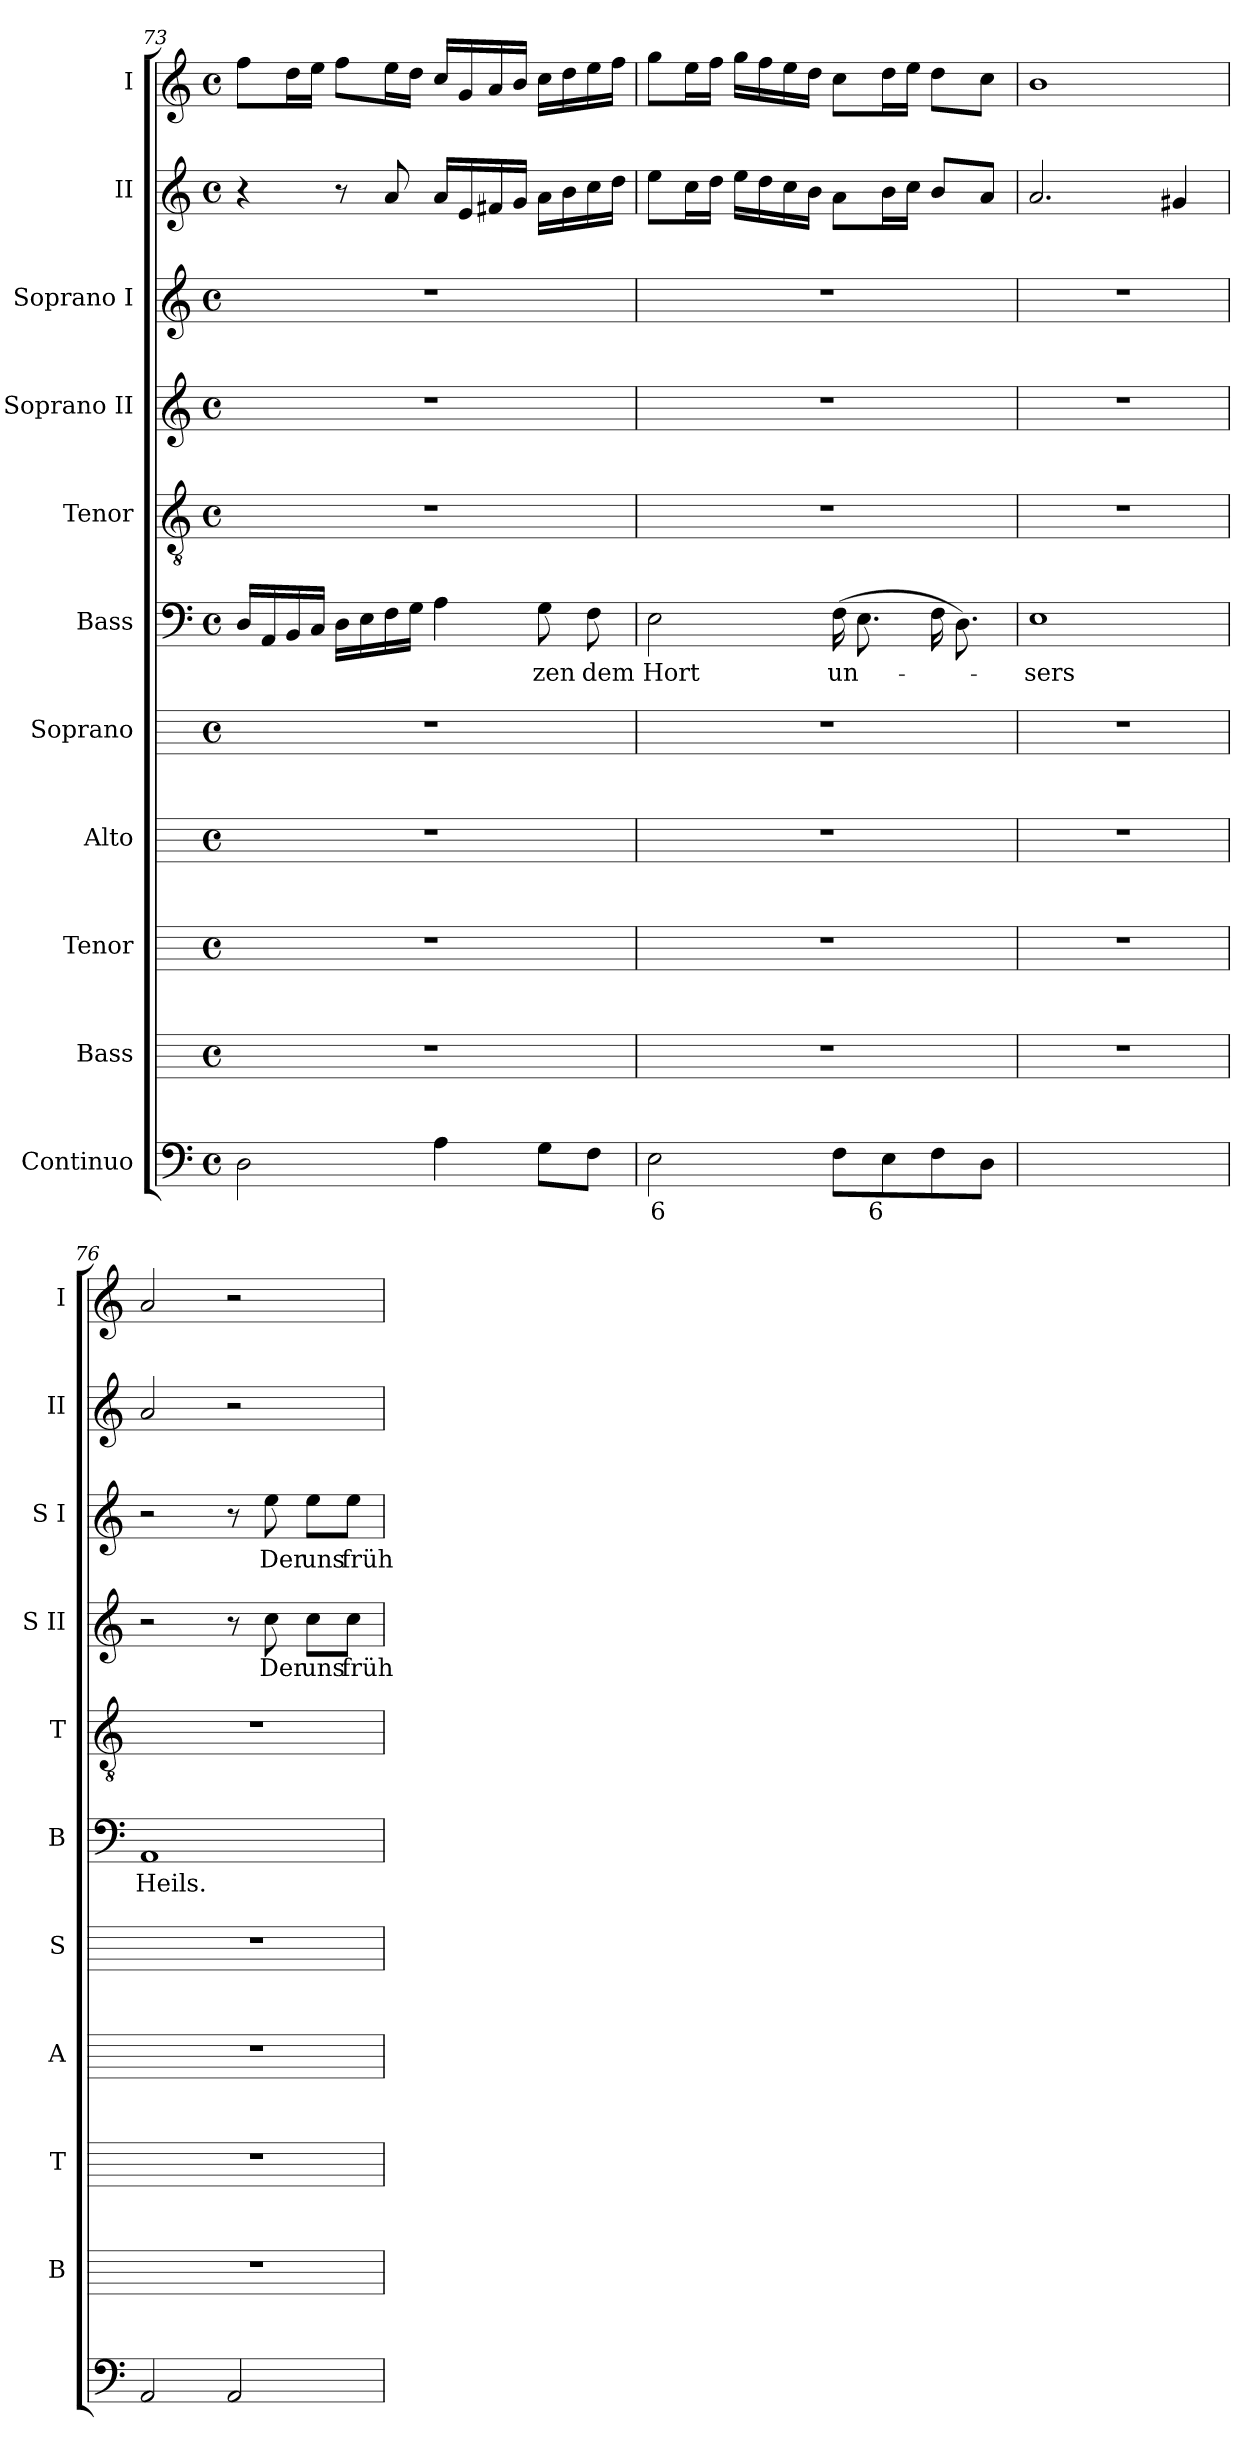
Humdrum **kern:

**kern	**text	**kern	**kern	**kern	**kern	**kern	**text	**kern	**kern	**text	**kern	**text	**kern	**kern
*part11	*part11	*part10	*part9	*part8	*part7	*part6	*part6	*part5	*part4	*part4	*part3	*part3	*part2	*part1
*staff11	*staff11	*staff10	*staff9	*staff8	*staff7	*staff6	*staff6	*staff5	*staff4	*staff4	*staff3	*staff3	*staff2	*staff1
*I"Continuo	*	*I"Bass	*I"Tenor	*I"Alto	*I"Soprano	*I"Bass	*	*I"Tenor	*I"Soprano II	*	*I"Soprano I	*	*I"II	*I"I
*	*	*I'B	*I'T	*I'A	*I'S	*I'B	*	*I'T	*I'S II	*	*I'S I	*	*I'II	*I'I
*clefF4	*	*	*	*	*	*clefF4	*	*clefGv2	*clefG2	*	*clefG2	*	*clefG2	*clefG2
*	*	*ITrd4c7	*ITrd4c7	*ITrd4c7	*ITrd4c7	*	*	*	*	*	*	*	*	*
*k[]	*	*	*	*	*	*k[]	*	*k[]	*k[]	*	*k[]	*	*k[]	*k[]
*C:	*	*	*	*	*	*C:	*	*C:	*C:	*	*C:	*	*C:	*C:
*M4/4	*	*M4/4	*M4/4	*M4/4	*M4/4	*M4/4	*	*M4/4	*M4/4	*	*M4/4	*	*M4/4	*M4/4
*met(c)	*	*met(c)	*met(c)	*met(c)	*met(c)	*met(c)	*	*met(c)	*met(c)	*	*met(c)	*	*met(c)	*met(c)
=73	=73	=73	=73	=73	=73	=73	=73	=73	=73	=73	=73	=73	=73	=73
2D	.	1r	1r	1r	1r	16DLL	.	1r	1r	.	1r	.	4r	8ffL
.	.	.	.	.	.	16AA	.	.	.	.	.	.	.	.
.	.	.	.	.	.	16BB	.	.	.	.	.	.	.	16ddL
.	.	.	.	.	.	16CJJ	.	.	.	.	.	.	.	16eeJJ
.	.	.	.	.	.	16DLL	.	.	.	.	.	.	8r	8ffL
.	.	.	.	.	.	16E	.	.	.	.	.	.	.	.
.	.	.	.	.	.	16F	.	.	.	.	.	.	8a	16eeL
.	.	.	.	.	.	16GJJ	.	.	.	.	.	.	.	16ddJJ
4A	.	.	.	.	.	4A	.	.	.	.	.	.	16aLL	16ccLL
.	.	.	.	.	.	.	.	.	.	.	.	.	16e	16g
.	.	.	.	.	.	.	.	.	.	.	.	.	16f#X	16a
.	.	.	.	.	.	.	.	.	.	.	.	.	16gJJ	16bJJ
!	!	!	!	!	!	!	!LO:LY:b	!	!	!	!	!	!	!
8GL	.	.	.	.	.	8G	zen	.	.	.	.	.	16aLL	16ccLL
.	.	.	.	.	.	.	.	.	.	.	.	.	16b	16dd
!	!	!	!	!	!	!	!LO:LY:b	!	!	!	!	!	!	!
8FJ	.	.	.	.	.	8F	dem	.	.	.	.	.	16cc	16ee
.	.	.	.	.	.	.	.	.	.	.	.	.	16ddJJ	16ffJJ
=74	=74	=74	=74	=74	=74	=74	=74	=74	=74	=74	=74	=74	=74	=74
!	!LO:LY:b	!	!	!	!	!	!LO:LY:b	!	!	!	!	!	!	!
2E	6	1r	1r	1r	1r	2E	Hort	1r	1r	.	1r	.	8eeL	8ggL
.	.	.	.	.	.	.	.	.	.	.	.	.	16ccL	16eeL
.	.	.	.	.	.	.	.	.	.	.	.	.	16ddJJ	16ffJJ
.	.	.	.	.	.	.	.	.	.	.	.	.	16eeLL	16ggLL
.	.	.	.	.	.	.	.	.	.	.	.	.	16dd	16ff
.	.	.	.	.	.	.	.	.	.	.	.	.	16cc	16ee
.	.	.	.	.	.	.	.	.	.	.	.	.	16bJJ	16ddJJ
!	!	!	!	!	!	!	!LO:LY:b	!	!	!	!	!	!	!
8FL	.	.	.	.	.	(>16FLL	un-	.	.	.	.	.	8aL	8ccL
.	.	.	.	.	.	8.EJ	.	.	.	.	.	.	.	.
!	!LO:LY:b	!	!	!	!	!	!	!	!	!	!	!	!	!
8E	6	.	.	.	.	.	.	.	.	.	.	.	16bL	16ddL
.	.	.	.	.	.	.	.	.	.	.	.	.	16ccJJ	16eeJJ
8F	.	.	.	.	.	16FLL	.	.	.	.	.	.	8bL	8ddL
.	.	.	.	.	.	8.DJ)	.	.	.	.	.	.	.	.
8DJ	.	.	.	.	.	.	.	.	.	.	.	.	8aJ	8ccJ
=75	=75	=75	=75	=75	=75	=75	=75	=75	=75	=75	=75	=75	=75	=75
!	!LO:LY:b	!	!	!	!	!	!LO:LY:b	!	!	!	!	!	!	!
[2Eyy	4	1r	1r	1r	1r	1E	sers	1r	1r	.	1r	.	2.a	1b
2Eyy]	.	.	.	.	.	.	.	.	.	.	.	.	.	.
.	.	.	.	.	.	.	.	.	.	.	.	.	4g#X	.
=76	=76	=76	=76	=76	=76	=76	=76	=76	=76	=76	=76	=76	=76	=76
!	!	!	!	!	!	!	!LO:LY:b	!	!	!	!	!	!	!
2AA	.	1r	1r	1r	1r	1AA	Heils.	1r	2r	.	2r	.	2a	2a
2AA	.	.	.	.	.	.	.	.	8r	.	8r	.	2r	2r
!	!	!	!	!	!	!	!	!	!	!LO:LY:b	!	!LO:LY:b	!	!
.	.	.	.	.	.	.	.	.	8cc	Der	8ee	Der	.	.
!	!	!	!	!	!	!	!	!	!	!LO:LY:b	!	!LO:LY:b	!	!
.	.	.	.	.	.	.	.	.	8cc\L	uns	8ee\L	uns	.	.
!	!	!	!	!	!	!	!	!	!	!LO:LY:b	!	!LO:LY:b	!	!
.	.	.	.	.	.	.	.	.	8cc\J	früh	8ee\J	früh	.	.
=	=	=	=	=	=	=	=	=	=	=	=	=	=	=
*-	*-	*-	*-	*-	*-	*-	*-	*-	*-	*-	*-	*-	*-	*-
